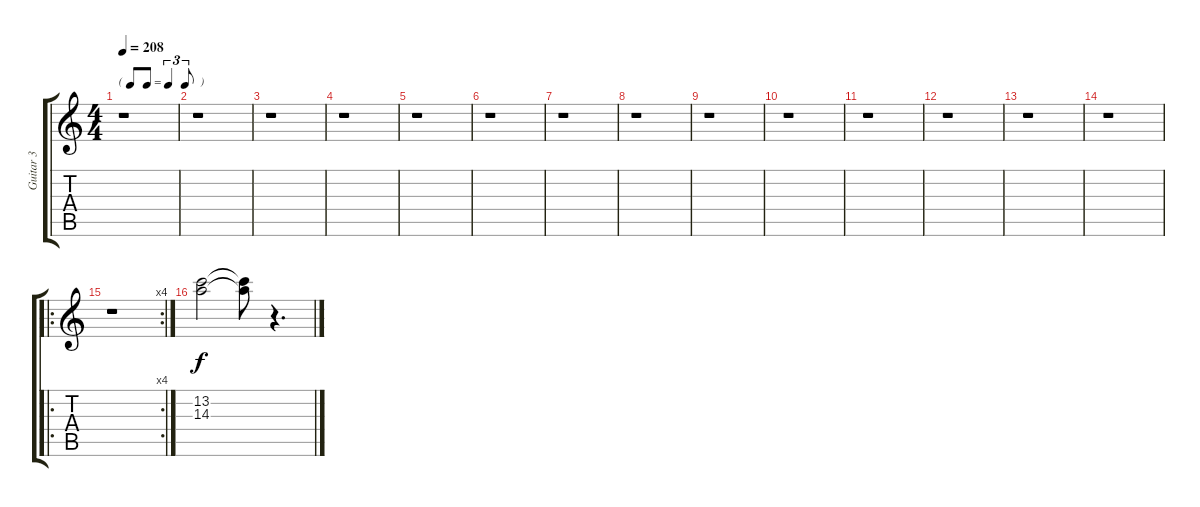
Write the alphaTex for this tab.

\track ("Guitar 3" "Guitar 3") {instrument distortionguitar}
\staff {score tabs}
\tuning (E4 B3 G3 D3 A2 E2) {hide}
\ts (4 4)
\tf triplet8th
\tempo 208
\clef g2
\ks c
r.1{dy f} |
r.1 |
r.1 |
r.1 |
r.1 |
r.1 |
r.1 |
r.1 |
r.1 |
r.1 |
r.1 |
r.1 |
r.1 |
r.1 |
\ro
\rc 4
r.1 |
(13.2 14.3).2 (13.2{t} 14.3{t}).8 r.4{d}
